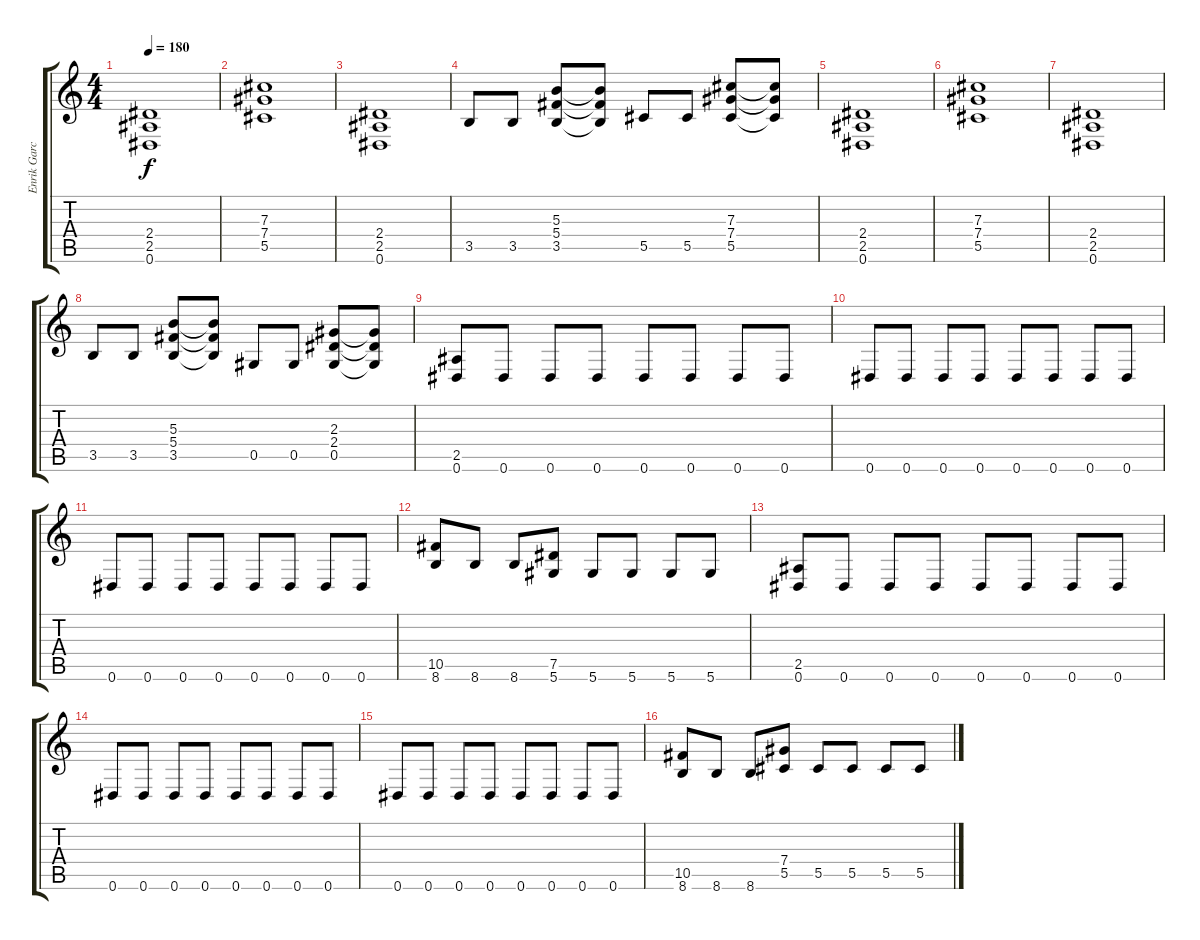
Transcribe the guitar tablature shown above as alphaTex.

\track ("Enrik Garcia - Rithym guitar right" "Enrik Garc") {instrument distortionguitar}
\staff {score tabs}
\tuning (Eb4 Bb3 Gb3 Db3 Ab2 Eb2) {hide}
\ts (4 4)
\tempo 180
\clef g2
\ks c
(2.4 2.5 0.6).1{dy f} |
(7.3 7.4 5.5).1 |
(2.4 2.5 0.6).1 |
3.5.8 3.5.8 (5.3 5.4 3.5).8 (5.3{t} 5.4{t} 3.5{t}).8 5.5.8 5.5.8 (7.3 7.4 5.5).8 (7.3{t} 7.4{t} 5.5{t}).8 |
(2.4 2.5 0.6).1 |
(7.3 7.4 5.5).1 |
(2.4 2.5 0.6).1 |
3.5.8 3.5.8 (5.3 5.4 3.5).8 (5.3{t} 5.4{t} 3.5{t}).8 0.5.8 0.5.8 (2.3 2.4 0.5).8 (2.3{t} 2.4{t} 0.5{t}).8 |
(2.5 0.6).8{balance 8} 0.6.8 0.6.8 0.6.8 0.6.8 0.6.8 0.6.8 0.6.8 |
0.6.8 0.6.8 0.6.8 0.6.8 0.6.8 0.6.8 0.6.8 0.6.8 |
0.6.8 0.6.8 0.6.8 0.6.8 0.6.8 0.6.8 0.6.8 0.6.8 |
(10.5 8.6).8 8.6.8 8.6.8 (7.5 5.6).8 5.6.8 5.6.8 5.6.8 5.6.8 |
(2.5 0.6).8 0.6.8 0.6.8 0.6.8 0.6.8 0.6.8 0.6.8 0.6.8 |
0.6.8 0.6.8 0.6.8 0.6.8 0.6.8 0.6.8 0.6.8 0.6.8 |
0.6.8 0.6.8 0.6.8 0.6.8 0.6.8 0.6.8 0.6.8 0.6.8 |
(10.5 8.6).8 8.6.8 8.6.8 (7.4 5.5).8 5.5.8 5.5.8 5.5.8 5.5.8
